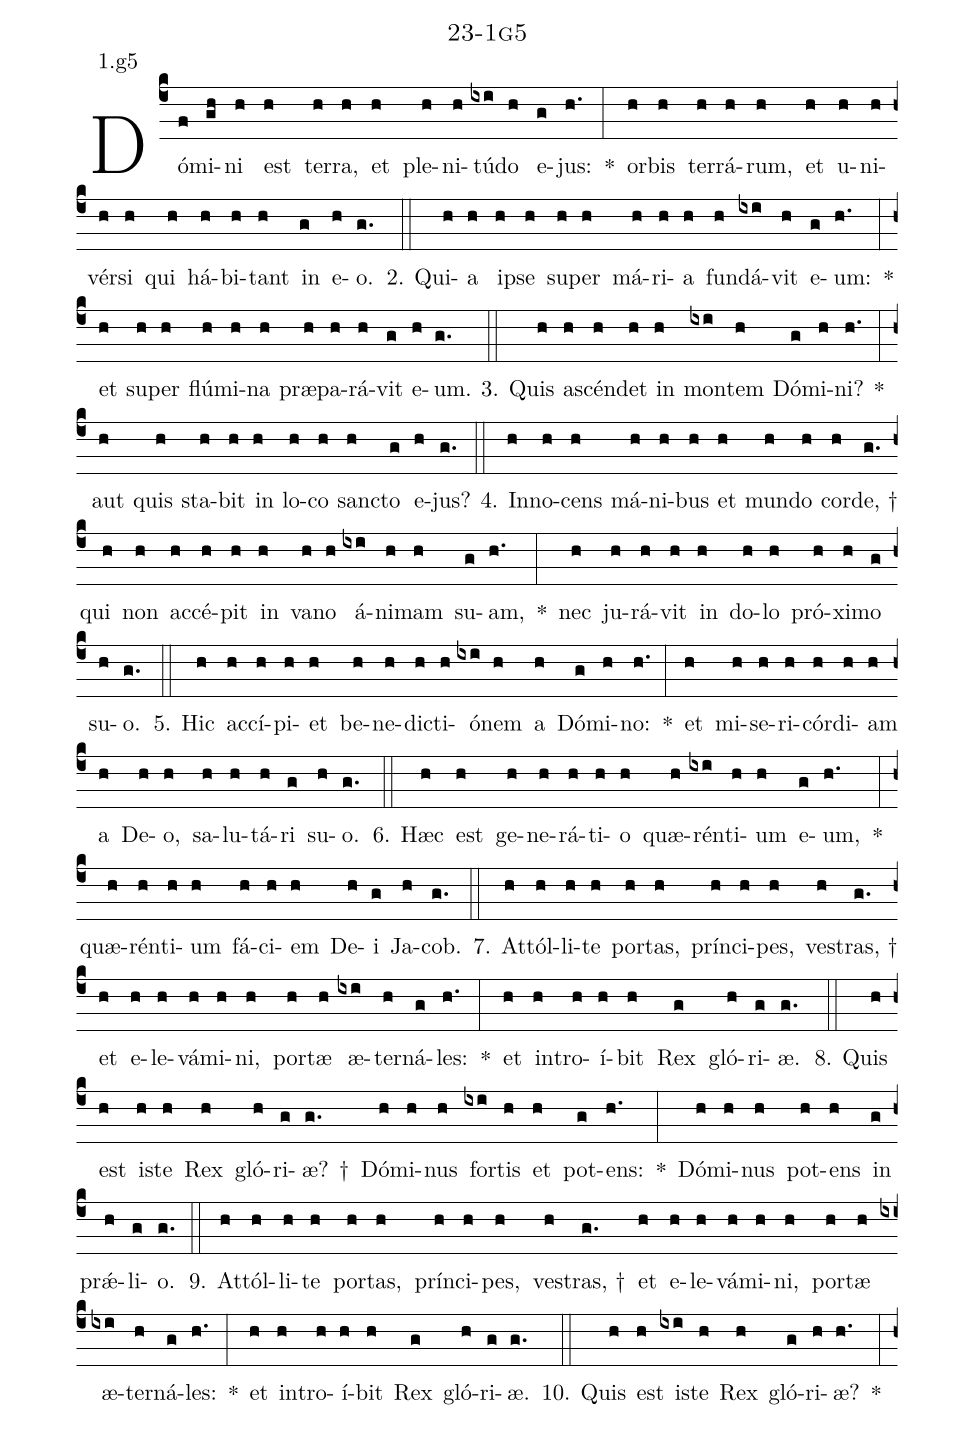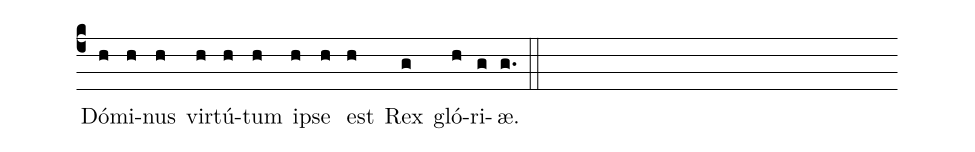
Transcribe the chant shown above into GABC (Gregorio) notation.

name: 23-1g5;
annotation: 1.g5;
%%
(c4)Dó(f)mi(gh)ni(h) est(h) ter(h)ra,(h) et(h) ple(h)ni(h)tú(ixi)do(h) e(g)jus:(h.) *(:) or(h)bis(h) ter(h)rá(h)rum,(h) et(h) u(h)ni(h)vér(h)si(h) qui(h) há(h)bi(h)tant(h) in(g) e(h)o.(g.) (::)
2. Qui(h)a(h) ip(h)se(h) su(h)per(h) má(h)ri(h)a(h) fun(h)dá(ixi)vit(h) e(g)um:(h.) *(:) et(h) su(h)per(h) flú(h)mi(h)na(h) præ(h)pa(h)rá(h)vit(g) e(h)um.(g.) (::)
3. Quis(h) a(h)scén(h)det(h) in(h) mon(ixi)tem(h) Dó(g)mi(h)ni?(h.) *(:) aut(h) quis(h) sta(h)bit(h) in(h) lo(h)co(h) sanc(h)to(g) e(h)jus?(g.) (::)
4. In(h)no(h)cens(h) má(h)ni(h)bus(h) et(h) mun(h)do(h) cor(h)de, †(g.) qui(h) non(h) ac(h)cé(h)pit(h) in(h) va(h)no(h) á(ixi)ni(h)mam(h) su(g)am,(h.) *(:) nec(h) ju(h)rá(h)vit(h) in(h) do(h)lo(h) pró(h)xi(h)mo(g) su(h)o.(g.) (::)
5. Hic(h) ac(h)cí(h)pi(h)et(h) be(h)ne(h)dic(h)ti(h)ó(ixi)nem(h) a(h) Dó(g)mi(h)no:(h.) *(:) et(h) mi(h)se(h)ri(h)cór(h)di(h)am(h) a(h) De(h)o,(h) sa(h)lu(h)tá(h)ri(g) su(h)o.(g.) (::)
6. Hæc(h) est(h) ge(h)ne(h)rá(h)ti(h)o(h) quæ(h)rén(ixi)ti(h)um(h) e(g)um,(h.) *(:) quæ(h)rén(h)ti(h)um(h) fá(h)ci(h)em(h) De(h)i(g) Ja(h)cob.(g.) (::)
7. At(h)tól(h)li(h)te(h) por(h)tas,(h) prín(h)ci(h)pes,(h) ves(h)tras, †(g.) et(h) e(h)le(h)vá(h)mi(h)ni,(h) por(h)tæ(h) æ(ixi)ter(h)ná(g)les:(h.) *(:) et(h) in(h)tro(h)í(h)bit(h) Rex(g) gló(h)ri(g)æ.(g.) (::)
8. Quis(h) est(h) is(h)te(h) Rex(h) gló(h)ri(g)æ? †(g.) Dó(h)mi(h)nus(h) for(ixi)tis(h) et(h) pot(g)ens:(h.) *(:) Dó(h)mi(h)nus(h) pot(h)ens(h) in(g) prǽ(h)li(g)o.(g.) (::)
9. At(h)tól(h)li(h)te(h) por(h)tas,(h) prín(h)ci(h)pes,(h) ves(h)tras, †(g.) et(h) e(h)le(h)vá(h)mi(h)ni,(h) por(h)tæ(h) æ(ixi)ter(h)ná(g)les:(h.) *(:) et(h) in(h)tro(h)í(h)bit(h) Rex(g) gló(h)ri(g)æ.(g.) (::)
10. Quis(h) est(h) is(ixi)te(h) Rex(h) gló(g)ri(h)æ?(h.) *(:) Dó(h)mi(h)nus(h) vir(h)tú(h)tum(h) ip(h)se(h) est(h) Rex(g) gló(h)ri(g)æ.(g.) (::)
